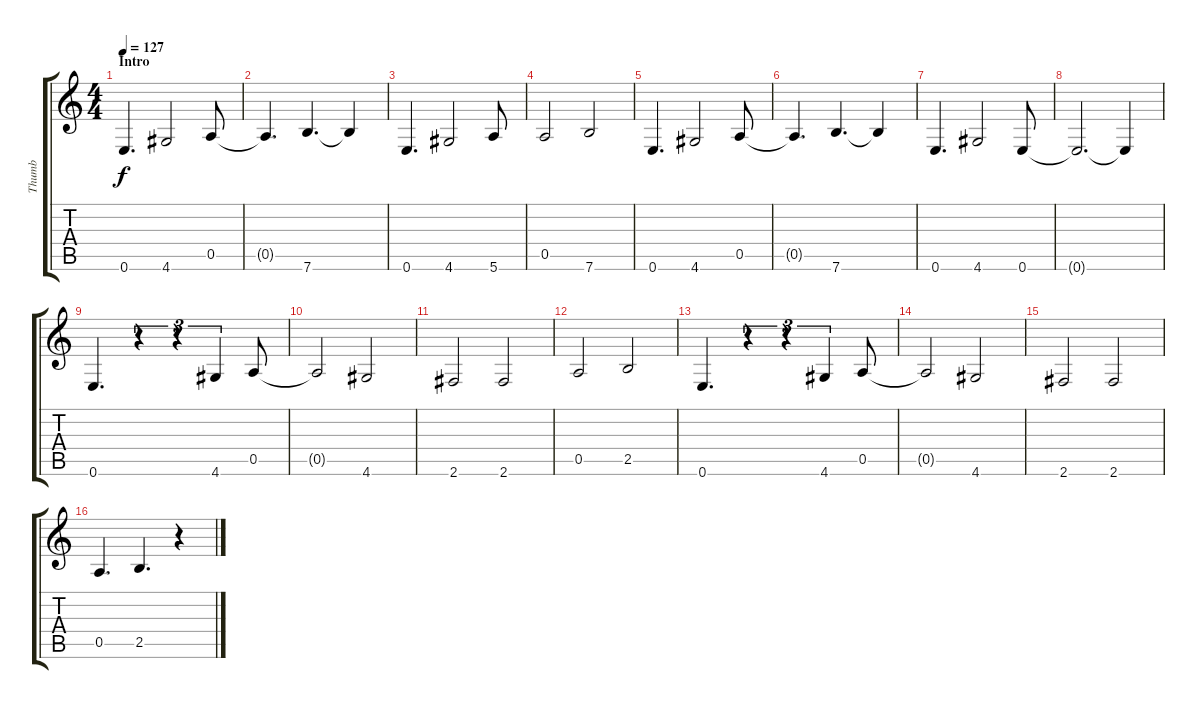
\track ("Thumb" "Thumb") {instrument electricbasspick}
\staff {score tabs}
\tuning (E4 B3 G3 D3 A2 E2) {hide}
\ts (4 4)
\section ("" "Intro")
\tempo 127
\clef g2
\ks c
0.6.4{d dy f instrument electricbasspick} 4.6.2 0.5.8 |
0.5{t}.4{d} 7.6.4{d} 7.6{t}.4 |
0.6.4{d} 4.6.2 5.6.8 |
0.5.2 7.6.2 |
0.6.4{d} 4.6.2 0.5.8 |
0.5{t}.4{d} 7.6.4{d} 7.6{t}.4 |
0.6.4{d} 4.6.2 0.6.8 |
0.6{t}.2{d} 0.6{t}.4 |
0.6.4{d} r.4{tu (3 2)} r.4{tu (3 2)} 4.6.4{tu (3 2)} 0.5.8 |
0.5{t}.2 4.6.2 |
2.6.2 2.6.2 |
0.5.2 2.5.2 |
0.6.4{d} r.4{tu (3 2)} r.4{tu (3 2)} 4.6.4{tu (3 2)} 0.5.8 |
0.5{t}.2 4.6.2 |
2.6.2 2.6.2 |
0.5.4{d} 2.5.4{d} r.4
